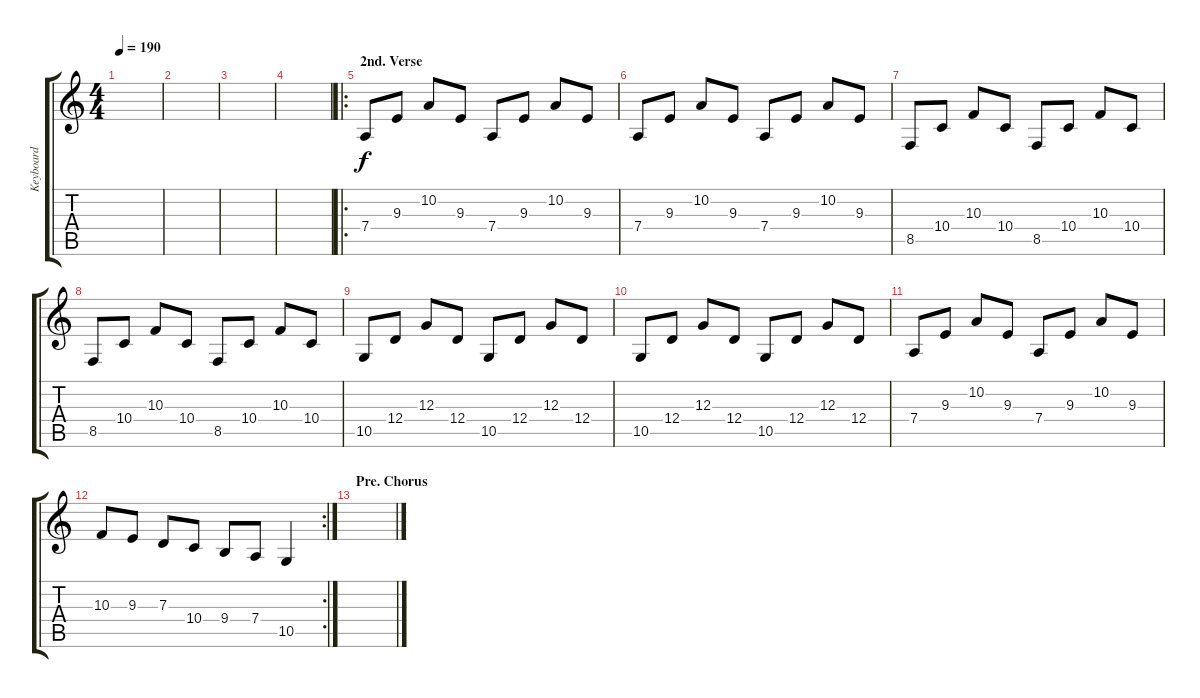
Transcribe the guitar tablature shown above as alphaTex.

\track ("Keyboard" "Keyboard") {instrument stringensemble1}
\staff {score tabs}
\tuning (E4 B3 G3 D3 A2 E2) {hide}
\ts (4 4)
\tempo 190
\clef g2
\ks c
|
|
|
|
\ro
\section ("" "2nd. Verse")
7.4.8 9.3.8 10.2.8 9.3.8 7.4.8 9.3.8 10.2.8 9.3.8 |
7.4.8 9.3.8 10.2.8 9.3.8 7.4.8 9.3.8 10.2.8 9.3.8 |
8.5.8 10.4.8 10.3.8 10.4.8 8.5.8 10.4.8 10.3.8 10.4.8 |
8.5.8 10.4.8 10.3.8 10.4.8 8.5.8 10.4.8 10.3.8 10.4.8 |
10.5.8 12.4.8 12.3.8 12.4.8 10.5.8 12.4.8 12.3.8 12.4.8 |
10.5.8 12.4.8 12.3.8 12.4.8 10.5.8 12.4.8 12.3.8 12.4.8 |
7.4.8 9.3.8 10.2.8 9.3.8 7.4.8 9.3.8 10.2.8 9.3.8 |
\rc 2
10.3.8 9.3.8 7.3.8 10.4.8 9.4.8 7.4.8 10.5.4 |
\section ("" "Pre. Chorus")
